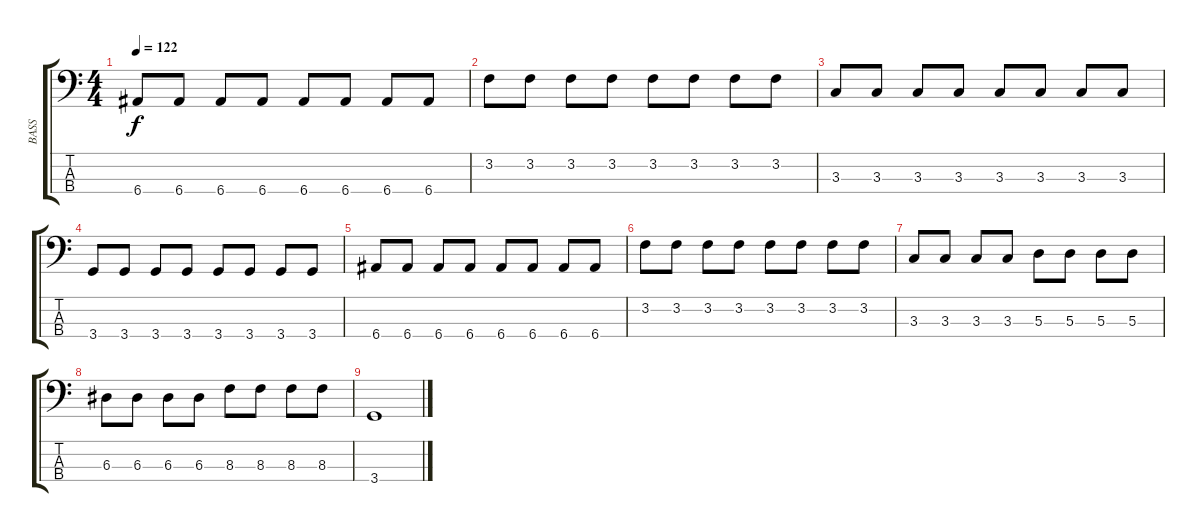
\track ("BASS" "BASS") {instrument electricbassfinger}
\staff {score tabs}
\tuning (G2 D2 A1 E1) {hide}
\ts (4 4)
\tempo 122
\clef f4
\ks c
6.4.8{dy f} 6.4.8 6.4.8 6.4.8 6.4.8 6.4.8 6.4.8 6.4.8 |
3.2.8 3.2.8 3.2.8 3.2.8 3.2.8 3.2.8 3.2.8 3.2.8 |
3.3.8 3.3.8 3.3.8 3.3.8 3.3.8 3.3.8 3.3.8 3.3.8 |
3.4.8 3.4.8 3.4.8 3.4.8 3.4.8 3.4.8 3.4.8 3.4.8 |
6.4.8 6.4.8 6.4.8 6.4.8 6.4.8 6.4.8 6.4.8 6.4.8 |
3.2.8 3.2.8 3.2.8 3.2.8 3.2.8 3.2.8 3.2.8 3.2.8 |
3.3.8 3.3.8 3.3.8 3.3.8 5.3.8 5.3.8 5.3.8 5.3.8 |
6.3.8 6.3.8 6.3.8 6.3.8 8.3.8 8.3.8 8.3.8 8.3.8 |
3.4.1
